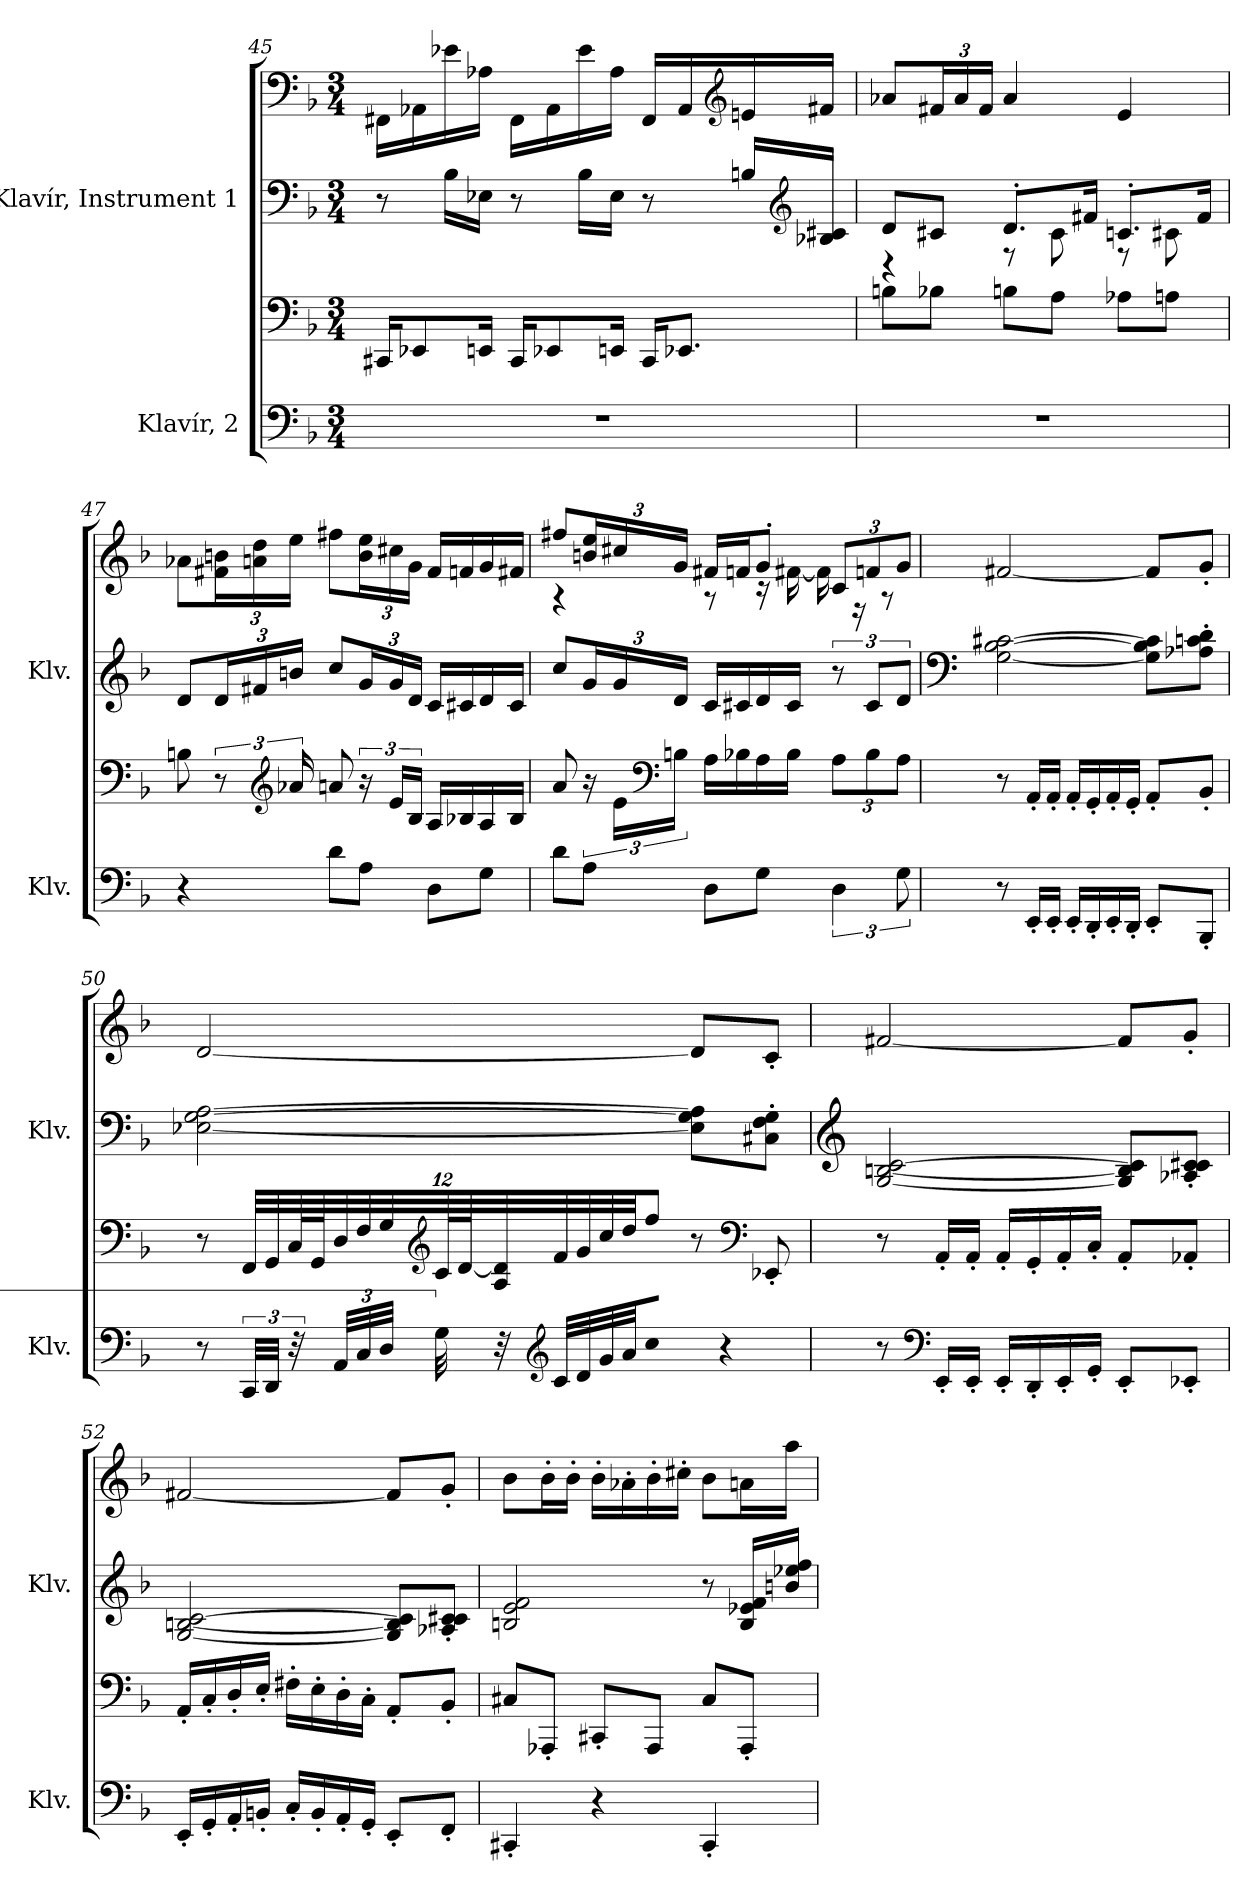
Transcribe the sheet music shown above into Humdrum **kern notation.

**kern	**kern	**kern	**kern
*part2	*part2	*part1	*part1
*staff4	*staff3	*staff2	*staff1
*I"Klavír, 2	*	*I"Klavír, Instrument  1	*
*I'Klv.	*	*I'Klv.	*
!!LO:PB:g=z
*clefF4	*clefF4	*clefF4	*clefF4
*k[b-]	*k[b-]	*k[b-]	*k[b-]
*M3/4	*M3/4	*M3/4	*M3/4
*MM45	*MM45	*MM45	*MM45
=45	=45	=45	=45
2.r	16CC#X/KL	8r	16FF#X\LL
*	*	*	*MM50
.	8EE-X/	.	16AA-X\
*	*	*	*MM60
.	.	16B-\LL	16e-X\
.	16EEn/Jk	16E-X\JJ	16A-X\JJ
.	16CC#/KL	8r	16FF#\LL
.	8EE-X/	.	16AA-\
.	.	16B-\LL	16e-\
.	16EEn/Jk	16E-\JJ	16A-\JJ
.	16CC#/KL	8r	16FF#/LL
.	8.EE-X/J	.	16AA-/
*	*	*	*clefG2
*	*	*	*MM50
.	.	16Bn/LL	16en/
*	*	*clefG2	*
*	*	*	*MM40
.	.	16B-X/ 16c#X/JJ	16f#X/JJ
=46	=46	=46	=46
*	*	*	*MM60
*	*	*^	*
2.r	8Bn\L	8d/L	4r	8a-X/L
*	*	*	*	*Xbrackettup
*	*	*	*	*MM45
.	8B-X\J	8c#X/J	.	24f#X/L
*	*	*	*	*MM60
.	.	.	.	24a-/
.	.	.	.	24f#/JJ
.	8Bn\L	8.d'/L	8r	4a-/
.	8A\J	.	8c#\	.
.	.	16f#X/Jk	.	.
*	*	*	*	*MM70
.	8A-X\L	8.cn'/L	8r	4e/
.	8An\J	.	8c#X\	.
.	.	16f#/Jk	.	.
*	*	*v	*v	*
!!LO:LB:g=z
=47	=47	=47	=47
*	*	*	*MM60
4r	8Bn\	8d/L	8a-X\L
*	*	*Xbrackettup	*
*	*	*	*MM45
.	12r	24d/L	24f#X\ 24bn\L
*	*	*	*MM55
.	.	24f#X/	24an\ 24dd\
*	*clefG2	*	*
*	*	*	*MM60
.	24a-X/	24bn/JJ	24ee\JJ
8d\L	8an/	8cc/L	8ff#X\L
*	*	*	*MM40
8A\J	24r	24g/L	24b\ 24ee\L
*	*	*	*MM50
.	24e/LL	24g/	24cc#X\
.	24B/JJ	24d/JJ	24g\JJ
8D\L	16A/LL	16c/LL	16f#/LL
.	16B-X/	16c#X/	16fn/
8G\J	16A/	16d/	16g/
*	*	*	*MM40
.	16B-/JJ	16c#/JJ	16f#X/JJ
=48	=48	=48	=48
*	*	*	*MM45
*	*	*	*^
8d\L	8a/	8cc/L	8ff#X/L	4r
8A\J	24r	24g/L	24bn/ 24ee/L	.
*	*	*	*MM50	*
.	24e\LL	24g/	24cc#X/	.
*	*clefF4	*	*	*
.	24Bn\JJ	24d/JJ	24g/JJ	.
8D\L	16A\LL	16c/LL	16f#X/LL	8r
.	16B-X\	16c#X/	16fn/J	.
8G\J	16A\	16d/	8g'/J	16r
.	16B-\JJ	16c#/JJ	.	[16f#X\
*	*Xbrackettup	*brackettup	*	*
6D\	12A\L	12r	12c/L	16f#\]
.	.	.	.	16r
*	*	*	*MM45	*
.	12B-\	12c#/L	12fn/	.
.	.	.	.	8r
*	*	*	*MM40	*
12G\	12A\J	12d/J	12g/J	.
*	*	*	*v	*v
!!LO:LB:g=z
=49	=49	=49	=49
*	*	*clefF4	*
*	*	*	*MM25
8r	8r	[2G\ [2B-\ [2c#X\	[2f#X/
16EE'/LL	16AA'/LL	.	.
16EE'/JJ	16AA'/JJ	.	.
16EE'/LL	16AA'/LL	.	.
16DD'/	16GG'/	.	.
16EE'/	16AA'/	.	.
16DD'/JJ	16GG'/JJ	.	.
8EE'/L	8AA'/L	8G\] 8B-\] 8c#\]L	8f#/L]
*	*	*	*MM45
8BBB-'/J	8BB-'/J	8A-X\' 8cn\' 8d\'J	8g'/J
=50	=50	=50	=50
*	*	*	*MM60
8r	8r	[2E-X\ [2G\ [2A\	[2d/
48CC/LLL	48FF/LLL	.	.
48DD/JJJ	48GG/	.	.
48r	96C/L	.	.
.	96GG/J	.	.
*Xbrackettup	*	*	*
48AA/LLL	48D/	.	.
48C/	48F/	.	.
48D/JJJ	48G/	.	.
*	*clefG2	*	*
*brackettup	*	*	*
48G\	96c/L	.	.
.	[96d/J	.	.
48r	48A/ 48d/]	.	.
*clefG2	*	*	*
48c/LLL	48f/	.	.
*Xbrackettup	*	*	*
48d/	48g/	.	.
48g/	48cc/	.	.
48a/JJ	48dd/JJ	.	.
8cc/J	8ff/J	.	.
4r	8r	8E-\] 8G\] 8A\]L	8d/L]
*	*clefF4	*	*
*	*	*	*MM50
.	8EE-X'/	8C#X\' 8F\' 8G\'J	8c'/J
!!LO:PB:g=z
=51	=51	=51	=51
*	*	*clefG2	*
8r	8r	[2G/ [2Bn/ [2c/	[2f#X/
*clefF4	*	*	*
16EE'/LL	16AA'/LL	.	.
16EE'/JJ	16AA'/JJ	.	.
16EE'/LL	16AA'/LL	.	.
16DD'/	16GG'/	.	.
16EE'/	16AA'/	.	.
16GG'/JJ	16C'/JJ	.	.
8EE'/L	8AA'/L	8G/] 8B/] 8c/]L	8f#/L]
8EE-X'/J	8AA-X'/J	8A-X/' 8c/' 8c#X/'J	8g'/J
=52	=52	=52	=52
16EE'/LL	16AA'/LL	[2G/ [2Bn/ [2c/	[2f#X/
16GG'/	16C'/	.	.
16AA'/	16D'/	.	.
16BBn'/JJ	16E'/JJ	.	.
16C'/LL	16F#X'\LL	.	.
16BB'/	16E'\	.	.
16AA'/	16D'\	.	.
16GG'/JJ	16C'\JJ	.	.
8EE'/L	8AA'/L	8G/] 8B/] 8c/]L	8f#/L]
*	*	*	*MM40
8FF'/J	8BB-'/J	8A-X/' 8c/' 8c#X/'J	8g'/J
!!LO:LB:g=z
=53	=53	=53	=53
*	*	*	*MM55
4CC#X'/	8C#X/L	2Bn/ 2e/ 2f/	8b-\L
.	8AAA-X'/J	.	16b-'\L
.	.	.	16b-'\JJ
4r	8CC#X'/L	.	16b-'\LL
.	.	.	16a-X'\
.	8AAA-/J	.	16b-'\
.	.	.	16cc#X'\JJ
4CC#'/	8C#/L	8r	8b-\L
.	8AAA-'/J	16B/ 16e-X/ 16f/LL	16an\L
*	*	*	*MM40
.	.	16bn/ 16ee-X/ 16ff/JJ	16aa\JJ
=	=	=	=
*-	*-	*-	*-
